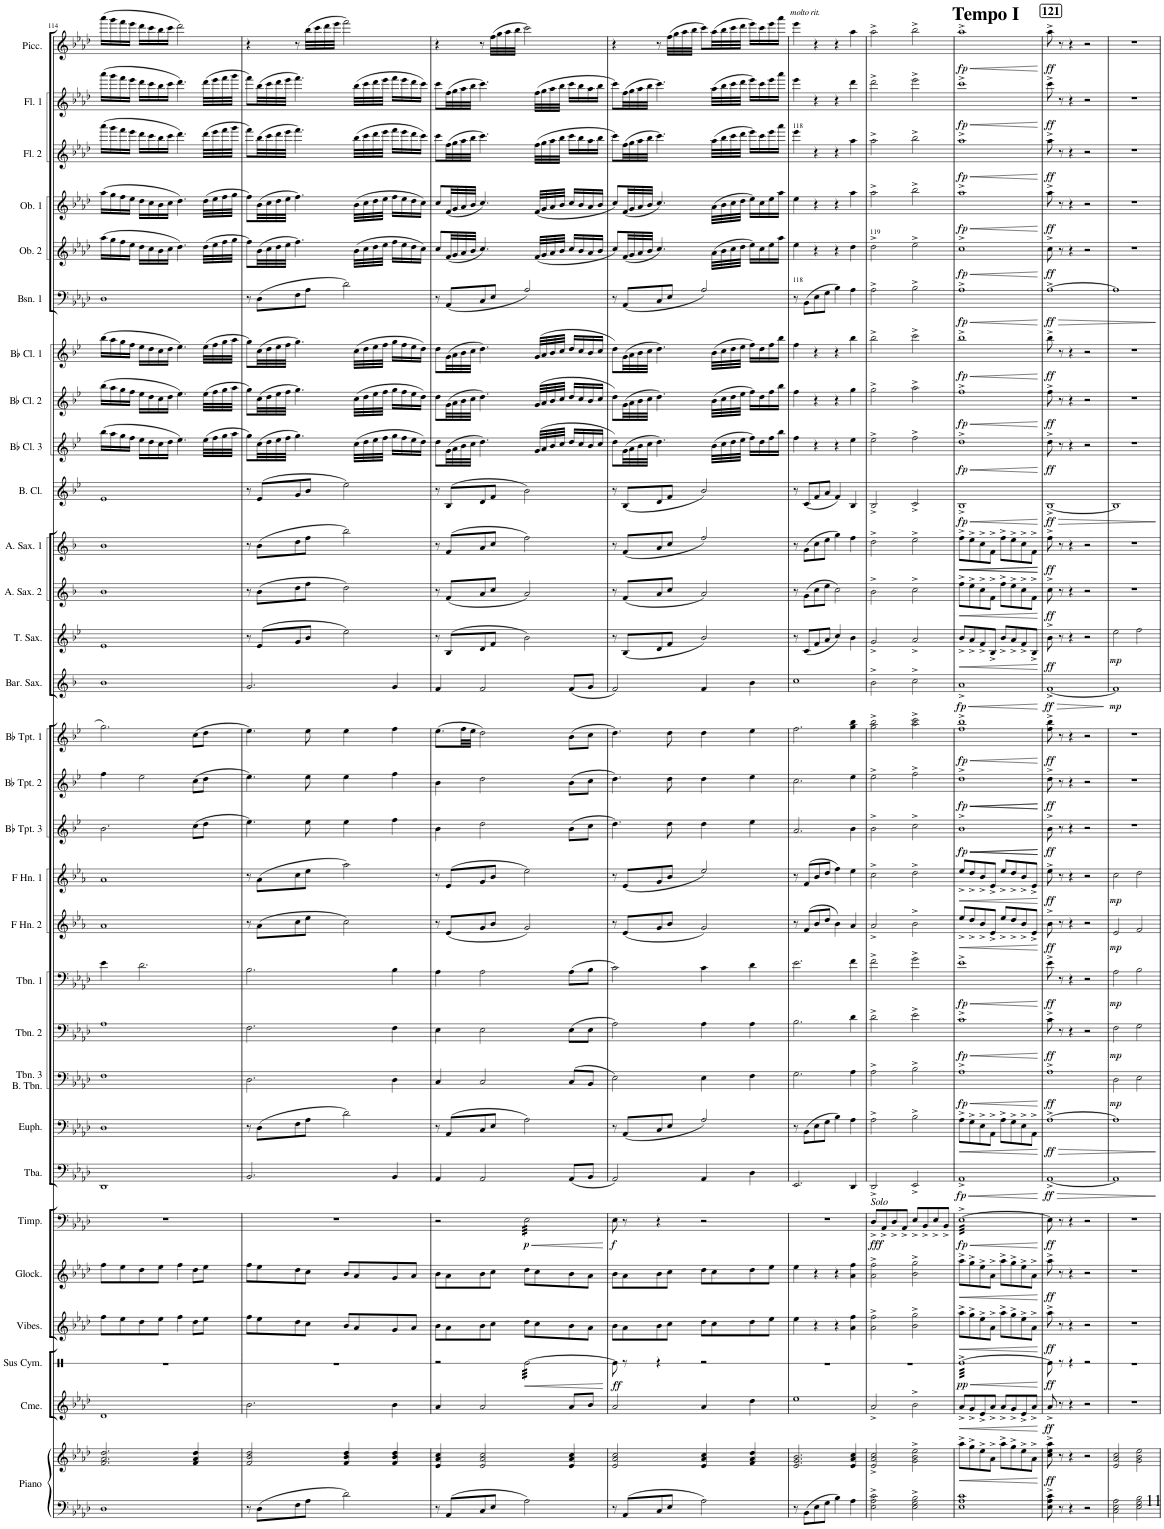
**kern	**kern	**dynam	**kern	**dynam	**kern	**dynam	**kern	**dynam	**kern	**dynam	**kern	**dynam	**kern	**dynam	**kern	**dynam	**kern	**dynam	**kern	**dynam	**kern	**dynam	**kern	**dynam	**kern	**dynam	**kern	**dynam	**kern	**dynam	**kern	**dynam	**kern	**dynam	**kern	**dynam	**kern	**dynam	**kern	**dynam	**kern	**dynam	**kern	**dynam	**kern	**dynam	**kern	**dynam	**kern	**dynam	**kern	**dynam	**kern	**dynam	**kern	**dynam	**kern	**dynam	**kern	**dynam
*part30	*part30	*part30	*part29	*part29	*part28	*part28	*part27	*part27	*part26	*part26	*part25	*part25	*part24	*part24	*part23	*part23	*part22	*part22	*part21	*part21	*part20	*part20	*part19	*part19	*part18	*part18	*part17	*part17	*part16	*part16	*part15	*part15	*part14	*part14	*part13	*part13	*part12	*part12	*part11	*part11	*part10	*part10	*part9	*part9	*part8	*part8	*part7	*part7	*part6	*part6	*part5	*part5	*part4	*part4	*part3	*part3	*part2	*part2	*part1	*part1
*staff31	*staff30	*staff30/31	*staff29	*staff29	*staff28	*staff28	*staff27	*staff27	*staff26	*staff26	*staff25	*staff25	*staff24	*staff24	*staff23	*staff23	*staff22	*staff22	*staff21	*staff21	*staff20	*staff20	*staff19	*staff19	*staff18	*staff18	*staff17	*staff17	*staff16	*staff16	*staff15	*staff15	*staff14	*staff14	*staff13	*staff13	*staff12	*staff12	*staff11	*staff11	*staff10	*staff10	*staff9	*staff9	*staff8	*staff8	*staff7	*staff7	*staff6	*staff6	*staff5	*staff5	*staff4	*staff4	*staff3	*staff3	*staff2	*staff2	*staff1	*staff1
*I"Piano	*	*	*I"Chimes	*	*I"Suspended Cymbal	*	*I"Vibraphone	*	*I"Glockenspiel	*	*I"Timpani	*	*I"Tuba	*	*I"Euphonium	*	*I"Trombone 3 &amp; Bass Trombone	*	*I"Trombone 2	*	*I"Trombone 1	*	*I"F Horn 2	*	*I"F Horn 1	*	*I"Bb Trumpet 3	*	*I"Bb Trumpet 2	*	*I"Bb Trumpet 1	*	*I"Baritone Saxophone	*	*I"Tenor Saxophone	*	*I"Alto Saxophone 2	*	*I"Alto Saxophone 1	*	*I"Bass Clarinet	*	*I"Bb Clarinet 3	*	*I"Bb Clarinet 2	*	*I"Bb Clarinet 1	*	*I"Bassoon 1	*	*I"Oboe 2	*	*I"Oboe 1	*	*I"Flute 2	*	*I"Flute 1	*	*I"Piccolo	*
*I'Piano	*	*	*I'Cme.	*	*I'Sus Cym.	*	*	*	*I'Glock.	*	*I'Timp.	*	*I'Tba.	*	*I'Euph.	*	*I'Tbn. 3 B. Tbn.	*	*I'Tbn. 2	*	*I'Tbn. 1	*	*I'F Hn. 2	*	*I'F Hn. 1	*	*I'Bb Tpt. 3	*	*I'Bb Tpt. 2	*	*I'Bb Tpt. 1	*	*I'Bar. Sax.	*	*I'T. Sax.	*	*I'A. Sax. 2	*	*I'A. Sax. 1	*	*I'B. Cl.	*	*I'Bb Cl. 3	*	*I'Bb Cl. 2	*	*I'Bb Cl. 1	*	*I'Bsn. 1	*	*I'Ob. 2	*	*I'Ob. 1	*	*I'Fl. 2	*	*I'Fl. 1	*	*I'Picc.	*
!!LO:PB:g=z
*clefF4	*clefG2	*	*clefG2	*	*clefX	*	*clefG2	*	*clefG2	*	*clefF4	*	*clefF4	*	*clefF4	*	*clefF4	*	*clefF4	*	*clefF4	*	*clefG2	*	*clefG2	*	*clefG2	*	*clefG2	*	*clefG2	*	*clefG2	*	*clefG2	*	*clefG2	*	*clefG2	*	*clefG2	*	*clefG2	*	*clefG2	*	*clefG2	*	*clefF4	*	*clefG2	*	*clefG2	*	*clefG2	*	*clefG2	*	*clefG2	*
*	*	*	*	*	*	*	*	*	*Trd-14c-24	*	*	*	*	*	*	*	*	*	*	*	*	*	*Trd4c7	*	*Trd4c7	*	*Trd1c2	*	*Trd1c2	*	*Trd1c2	*	*Trd12c21	*	*Trd8c14	*	*Trd5c9	*	*Trd5c9	*	*Trd8c14	*	*Trd1c2	*	*Trd1c2	*	*Trd1c2	*	*	*	*	*	*	*	*	*	*	*	*Trd-7c-12	*
*k[b-e-a-d-]	*k[b-e-a-d-]	*	*k[b-e-a-d-]	*	*k[]	*	*k[b-e-a-d-]	*	*k[b-e-a-d-]	*	*k[b-e-a-d-]	*	*k[b-e-a-d-]	*	*k[b-e-a-d-]	*	*k[b-e-a-d-]	*	*k[b-e-a-d-]	*	*k[b-e-a-d-]	*	*k[b-e-a-]	*	*k[b-e-a-]	*	*k[b-e-]	*	*k[b-e-]	*	*k[b-e-]	*	*k[b-]	*	*k[b-e-]	*	*k[b-]	*	*k[b-]	*	*k[b-e-]	*	*k[b-e-]	*	*k[b-e-]	*	*k[b-e-]	*	*k[b-e-a-d-]	*	*k[b-e-a-d-]	*	*k[b-e-a-d-]	*	*k[b-e-a-d-]	*	*k[b-e-a-d-]	*	*k[b-e-a-d-]	*
*M4/4	*M4/4	*	*M4/4	*	*M4/4	*	*M4/4	*	*M4/4	*	*M4/4	*	*M4/4	*	*M4/4	*	*M4/4	*	*M4/4	*	*M4/4	*	*M4/4	*	*M4/4	*	*M4/4	*	*M4/4	*	*M4/4	*	*M4/4	*	*M4/4	*	*M4/4	*	*M4/4	*	*M4/4	*	*M4/4	*	*M4/4	*	*M4/4	*	*M4/4	*	*M4/4	*	*M4/4	*	*M4/4	*	*M4/4	*	*M4/4	*
=114	=114	=114	=114	=114	=114	=114	=114	=114	=114	=114	=114	=114	=114	=114	=114	=114	=114	=114	=114	=114	=114	=114	=114	=114	=114	=114	=114	=114	=114	=114	=114	=114	=114	=114	=114	=114	=114	=114	=114	=114	=114	=114	=114	=114	=114	=114	=114	=114	=114	=114	=114	=114	=114	=114	=114	=114	=114	=114	=114	=114
1D-	2.f/ 2.a-/ 2.dd-/	.	1d-	.	1r	.	8ff\L	.	8ff\L	.	1r	.	1DD-	.	1D-	.	1F	.	1A-	.	4e-\	.	1a-	.	1a-	.	2.b-\	.	4ff\	.	2.gg\	.	1b-	.	1e-	.	1b-	.	1b-	.	1e-	.	(16bb-\LL	.	(16bb-\LL	.	(16bb-\LL	.	1D-	.	(16aa-\LL	.	(16aa-\LL	.	(16aaa-\LL	.	(16aaa-\LL	.	(16aaa-\LL	.
.	.	.	.	.	.	.	.	.	.	.	.	.	.	.	.	.	.	.	.	.	.	.	.	.	.	.	.	.	.	.	.	.	.	.	.	.	.	.	.	.	.	.	16aa\	.	16aa\	.	16aa\	.	.	.	16gg\	.	16gg\	.	16ggg\	.	16ggg\	.	16ggg\	.
.	.	.	.	.	.	.	8ee-\	.	8ee-\	.	.	.	.	.	.	.	.	.	.	.	.	.	.	.	.	.	.	.	.	.	.	.	.	.	.	.	.	.	.	.	.	.	16gg\	.	16gg\	.	16gg\	.	.	.	16ff\	.	16ff\	.	16fff\	.	16fff\	.	16fff\	.
.	.	.	.	.	.	.	.	.	.	.	.	.	.	.	.	.	.	.	.	.	.	.	.	.	.	.	.	.	.	.	.	.	.	.	.	.	.	.	.	.	.	.	16ff\JJ	.	16ff\JJ	.	16ff\JJ	.	.	.	16ee-\JJ	.	16ee-\JJ	.	16eee-\JJ	.	16eee-\JJ	.	16eee-\JJ	.
.	.	.	.	.	.	.	8dd-\	.	8dd-\	.	.	.	.	.	.	.	.	.	.	.	2.d-\	.	.	.	.	.	.	.	2ee-\	.	.	.	.	.	.	.	.	.	.	.	.	.	16ee-\LL	.	16ee-\LL	.	16ee-\LL	.	.	.	16dd-\LL	.	16dd-\LL	.	16ddd-\LL	.	16ddd-\LL	.	16ddd-\LL	.
.	.	.	.	.	.	.	.	.	.	.	.	.	.	.	.	.	.	.	.	.	.	.	.	.	.	.	.	.	.	.	.	.	.	.	.	.	.	.	.	.	.	.	16dd\	.	16dd\	.	16dd\	.	.	.	16cc\	.	16cc\	.	16ccc\	.	16ccc\	.	16ccc\	.
.	.	.	.	.	.	.	8ee-\J	.	8ee-\J	.	.	.	.	.	.	.	.	.	.	.	.	.	.	.	.	.	.	.	.	.	.	.	.	.	.	.	.	.	.	.	.	.	16cc\	.	16cc\	.	16cc\	.	.	.	16b-\	.	16b-\	.	16bb-\	.	16bb-\	.	16bb-\	.
.	.	.	.	.	.	.	.	.	.	.	.	.	.	.	.	.	.	.	.	.	.	.	.	.	.	.	.	.	.	.	.	.	.	.	.	.	.	.	.	.	.	.	16dd\JJ	.	16dd\JJ	.	16dd\JJ	.	.	.	16cc\JJ	.	16cc\JJ	.	16ccc\JJ	.	16ccc\JJ	.	16ccc\JJ	.
.	.	.	.	.	.	.	4ff\	.	4ff\	.	.	.	.	.	.	.	.	.	.	.	.	.	.	.	.	.	.	.	.	.	.	.	.	.	.	.	.	.	.	.	.	.	4.ee-\)	.	4.ee-\)	.	4.ee-\)	.	.	.	4.dd-\)	.	4.dd-\)	.	4.ddd-\)	.	4.ddd-\)	.	2ddd-\)	.
.	4f/ 4a-/ 4dd-/	.	.	.	.	.	8dd-\L	.	8dd-\L	.	.	.	.	.	.	.	.	.	.	.	.	.	.	.	.	.	(8cc\L	.	(8cc\L	.	(8cc\L	.	.	.	.	.	.	.	.	.	.	.	.	.	.	.	.	.	.	.	.	.	.	.	.	.	.	.	.	.
.	.	.	.	.	.	.	8ee-\J	.	8ee-\J	.	.	.	.	.	.	.	.	.	.	.	.	.	.	.	.	.	8dd\J	.	8dd\J	.	8dd\J	.	.	.	.	.	.	.	.	.	.	.	(32ee-\LLL	.	(32ee-\LLL	.	(32ee-\LLL	.	.	.	(32dd-\LLL	.	(32dd-\LLL	.	(32ddd-\LLL	.	(32ddd-\LLL	.	.	.
.	.	.	.	.	.	.	.	.	.	.	.	.	.	.	.	.	.	.	.	.	.	.	.	.	.	.	.	.	.	.	.	.	.	.	.	.	.	.	.	.	.	.	32ff\	.	32ff\	.	32ff\	.	.	.	32ee-\	.	32ee-\	.	32eee-\	.	32eee-\	.	.	.
.	.	.	.	.	.	.	.	.	.	.	.	.	.	.	.	.	.	.	.	.	.	.	.	.	.	.	.	.	.	.	.	.	.	.	.	.	.	.	.	.	.	.	32gg\	.	32gg\	.	32gg\	.	.	.	32ff\	.	32ff\	.	32fff\	.	32fff\	.	.	.
.	.	.	.	.	.	.	.	.	.	.	.	.	.	.	.	.	.	.	.	.	.	.	.	.	.	.	.	.	.	.	.	.	.	.	.	.	.	.	.	.	.	.	32aa\JJJ	.	32aa\JJJ	.	32aa\JJJ	.	.	.	32gg\JJJ	.	32gg\JJJ	.	32ggg\JJJ	.	32ggg\JJJ	.	.	.
=115	=115	=115	=115	=115	=115	=115	=115	=115	=115	=115	=115	=115	=115	=115	=115	=115	=115	=115	=115	=115	=115	=115	=115	=115	=115	=115	=115	=115	=115	=115	=115	=115	=115	=115	=115	=115	=115	=115	=115	=115	=115	=115	=115	=115	=115	=115	=115	=115	=115	=115	=115	=115	=115	=115	=115	=115	=115	=115	=115	=115
8r	2f/ 2b-/ 2dd-/	.	2.b-\	.	1r	.	8ff\L	.	8ff\L	.	1r	.	2.BB-/	.	8r	.	2.D-\	.	2.F\	.	2.B-\	.	8r	.	8r	.	4.ee-\)	.	4.ee-\)	.	4.ee-\)	.	2.g/	.	8r	.	8r	.	8r	.	8r	.	8gg\L)	.	8gg\L)	.	8gg\L)	.	8r	.	8ff\L)	.	8ff\L)	.	8fff\L)	.	8fff\L)	.	4r	.
8D-\L	.	.	.	.	.	.	8ee-\	.	8ee-\	.	.	.	.	.	(8D-\L	.	.	.	.	.	.	.	(8a-\L	.	(8a-\L	.	.	.	.	.	.	.	.	.	(8e-/L	.	(8b-\L	.	(8b-\L	.	(8e-/L	.	(32cc\LL	.	(32cc\LL	.	(32cc\LL	.	(8D-\L	.	(32b-\LL	.	(32b-\LL	.	(32bb-\LL	.	(32bb-\LL	.	.	.
.	.	.	.	.	.	.	.	.	.	.	.	.	.	.	.	.	.	.	.	.	.	.	.	.	.	.	.	.	.	.	.	.	.	.	.	.	.	.	.	.	.	.	32dd\	.	32dd\	.	32dd\	.	.	.	32cc\	.	32cc\	.	32ccc\	.	32ccc\	.	.	.
.	.	.	.	.	.	.	.	.	.	.	.	.	.	.	.	.	.	.	.	.	.	.	.	.	.	.	.	.	.	.	.	.	.	.	.	.	.	.	.	.	.	.	32ee-\	.	32ee-\	.	32ee-\	.	.	.	32dd-\	.	32dd-\	.	32ddd-\	.	32ddd-\	.	.	.
.	.	.	.	.	.	.	.	.	.	.	.	.	.	.	.	.	.	.	.	.	.	.	.	.	.	.	.	.	.	.	.	.	.	.	.	.	.	.	.	.	.	.	32ff\JJJ	.	32ff\JJJ	.	32ff\JJJ	.	.	.	32ee-\JJJ	.	32ee-\JJJ	.	32eee-\JJJ	.	32eee-\JJJ	.	.	.
8F\	.	.	.	.	.	.	8dd-\	.	8dd-\	.	.	.	.	.	8F\	.	.	.	.	.	.	.	8cc\	.	8cc\	.	.	.	.	.	.	.	.	.	8g/	.	8dd\	.	8dd\	.	8g/	.	4.gg\)	.	4.gg\)	.	4.gg\)	.	8F\	.	4.ff\)	.	4.ff\)	.	4.fff\)	.	4.fff\)	.	8r	.
8A-\J	.	.	.	.	.	.	8cc\J	.	8cc\J	.	.	.	.	.	8A-\J	.	.	.	.	.	.	.	8ee-\J	.	8ee-\J	.	8ee-\	.	8ee-\	.	8ee-\	.	.	.	8b-/J	.	8ff\J	.	8ff\J	.	8b-/J	.	.	.	.	.	.	.	8A-\J	.	.	.	.	.	.	.	.	.	(32bb-\LLL	.
.	.	.	.	.	.	.	.	.	.	.	.	.	.	.	.	.	.	.	.	.	.	.	.	.	.	.	.	.	.	.	.	.	.	.	.	.	.	.	.	.	.	.	.	.	.	.	.	.	.	.	.	.	.	.	.	.	.	.	32ccc\	.
.	.	.	.	.	.	.	.	.	.	.	.	.	.	.	.	.	.	.	.	.	.	.	.	.	.	.	.	.	.	.	.	.	.	.	.	.	.	.	.	.	.	.	.	.	.	.	.	.	.	.	.	.	.	.	.	.	.	.	32ddd-\	.
.	.	.	.	.	.	.	.	.	.	.	.	.	.	.	.	.	.	.	.	.	.	.	.	.	.	.	.	.	.	.	.	.	.	.	.	.	.	.	.	.	.	.	.	.	.	.	.	.	.	.	.	.	.	.	.	.	.	.	32eee-\JJJ	.
2d-\	4f/ 4b-/ 4dd-/	.	.	.	.	.	8b-/L	.	8b-/L	.	.	.	.	.	2d-\)	.	.	.	.	.	.	.	2cc\)	.	2aa-\)	.	4ee-\	.	4ee-\	.	4ee-\	.	.	.	2ee-\)	.	2dd\)	.	2bb-\)	.	2ee-\)	.	.	.	.	.	.	.	2d-\)	.	.	.	.	.	.	.	.	.	2fff\)	.
.	.	.	.	.	.	.	8a-/	.	8a-/	.	.	.	.	.	.	.	.	.	.	.	.	.	.	.	.	.	.	.	.	.	.	.	.	.	.	.	.	.	.	.	.	.	(32cc\LLL	.	(32cc\LLL	.	(32cc\LLL	.	.	.	(32b-\LLL	.	(32b-\LLL	.	(32bb-\LLL	.	(32bb-\LLL	.	.	.
.	.	.	.	.	.	.	.	.	.	.	.	.	.	.	.	.	.	.	.	.	.	.	.	.	.	.	.	.	.	.	.	.	.	.	.	.	.	.	.	.	.	.	32dd\	.	32dd\	.	32dd\	.	.	.	32cc\	.	32cc\	.	32ccc\	.	32ccc\	.	.	.
.	.	.	.	.	.	.	.	.	.	.	.	.	.	.	.	.	.	.	.	.	.	.	.	.	.	.	.	.	.	.	.	.	.	.	.	.	.	.	.	.	.	.	32ee-\	.	32ee-\	.	32ee-\	.	.	.	32dd-\	.	32dd-\	.	32ddd-\	.	32ddd-\	.	.	.
.	.	.	.	.	.	.	.	.	.	.	.	.	.	.	.	.	.	.	.	.	.	.	.	.	.	.	.	.	.	.	.	.	.	.	.	.	.	.	.	.	.	.	32ff\JJJ	.	32ff\JJJ	.	32ff\JJJ	.	.	.	32ee-\JJJ	.	32ee-\JJJ	.	32eee-\JJJ	.	32eee-\JJJ	.	.	.
.	4f/ 4b-/ 4dd-/	.	4b-\	.	.	.	8g/	.	8g/	.	.	.	4BB-/	.	.	.	4D-\	.	4F\	.	4B-\	.	.	.	.	.	4ff\	.	4ff\	.	4ff\	.	4g/	.	.	.	.	.	.	.	.	.	16gg\LL	.	16gg\LL	.	16gg\LL	.	.	.	16ff\LL	.	16ff\LL	.	16fff\LL	.	16fff\LL	.	.	.
.	.	.	.	.	.	.	.	.	.	.	.	.	.	.	.	.	.	.	.	.	.	.	.	.	.	.	.	.	.	.	.	.	.	.	.	.	.	.	.	.	.	.	16ff\	.	16ff\	.	16ff\	.	.	.	16ee-\	.	16ee-\	.	16eee-\	.	16eee-\	.	.	.
.	.	.	.	.	.	.	8a-/J	.	8a-/J	.	.	.	.	.	.	.	.	.	.	.	.	.	.	.	.	.	.	.	.	.	.	.	.	.	.	.	.	.	.	.	.	.	16ee-\	.	16ee-\	.	16ee-\	.	.	.	16dd-\	.	16dd-\	.	16ddd-\	.	16ddd-\	.	.	.
.	.	.	.	.	.	.	.	.	.	.	.	.	.	.	.	.	.	.	.	.	.	.	.	.	.	.	.	.	.	.	.	.	.	.	.	.	.	.	.	.	.	.	16dd\JJ)	.	16dd\JJ)	.	16dd\JJ)	.	.	.	16cc\JJ)	.	16cc\JJ)	.	16ccc\JJ)	.	16ccc\JJ)	.	.	.
=116	=116	=116	=116	=116	=116	=116	=116	=116	=116	=116	=116	=116	=116	=116	=116	=116	=116	=116	=116	=116	=116	=116	=116	=116	=116	=116	=116	=116	=116	=116	=116	=116	=116	=116	=116	=116	=116	=116	=116	=116	=116	=116	=116	=116	=116	=116	=116	=116	=116	=116	=116	=116	=116	=116	=116	=116	=116	=116	=116	=116
8r	4e-/ 4a-/ 4cc/	.	4a-/	.	2r	.	8b-\L	.	8b-\L	.	2r	.	4AA-/	.	8r	.	4C/	.	4E-\	.	4A-\	.	8r	.	8r	.	4b-\	.	4b-\	.	(8.ee-\L	.	4f/	.	8r	.	8r	.	8r	.	8r	.	8dd\L	.	8dd\L	.	8dd\L	.	8r	.	8cc/L	.	8cc/L	.	8ccc\L	.	8ccc\L	.	4r	.
8AA-/L	.	.	.	.	.	.	8a-\	.	8a-\	.	.	.	.	.	(8AA-/L	.	.	.	.	.	.	.	(8e-/L	.	(8e-/L	.	.	.	.	.	.	.	.	.	(8B-/L	.	(8f/L	.	(8f/L	.	(8B-/L	.	(32g\LL	.	(32g\LL	.	(32g\LL	.	(8AA-/L	.	(32f/LL	.	(32f/LL	.	(32ff\LL	.	(32ff\LL	.	.	.
.	.	.	.	.	.	.	.	.	.	.	.	.	.	.	.	.	.	.	.	.	.	.	.	.	.	.	.	.	.	.	.	.	.	.	.	.	.	.	.	.	.	.	32a\	.	32a\	.	32a\	.	.	.	32g/	.	32g/	.	32gg\	.	32gg\	.	.	.
.	.	.	.	.	.	.	.	.	.	.	.	.	.	.	.	.	.	.	.	.	.	.	.	.	.	.	.	.	.	.	32ff\LL	.	.	.	.	.	.	.	.	.	.	.	32b-\	.	32b-\	.	32b-\	.	.	.	32a-/	.	32a-/	.	32aa-\	.	32aa-\	.	.	.
.	.	.	.	.	.	.	.	.	.	.	.	.	.	.	.	.	.	.	.	.	.	.	.	.	.	.	.	.	.	.	32ee-\JJJ	.	.	.	.	.	.	.	.	.	.	.	32cc\JJJ	.	32cc\JJJ	.	32cc\JJJ	.	.	.	32b-/JJJ	.	32b-/JJJ	.	32bb-\JJJ	.	32bb-\JJJ	.	.	.
8C/	2e-/ 2a-/ 2cc/	.	2a-/	.	.	.	8b-\	.	8b-\	.	.	.	2AA-/	.	8C/	.	2C/	.	2E-\	.	2A-\	.	8g/	.	8g/	.	2dd\	.	2dd\	.	2dd\)	.	2f/	.	8d/	.	8a/	.	8a/	.	8d/	.	4.dd\)	.	4.dd\)	.	4.dd\)	.	8C/	.	4.cc/)	.	4.cc/)	.	4.ccc\)	.	4.ccc\)	.	8r	.
8E-/J	.	.	.	.	.	.	8cc\J	.	8cc\J	.	.	.	.	.	8E-/J	.	.	.	.	.	.	.	8b-/J	.	8b-/J	.	.	.	.	.	.	.	.	.	8f/J	.	8cc/J	.	8cc/J	.	8f/J	.	.	.	.	.	.	.	8E-/J	.	.	.	.	.	.	.	.	.	(32ff\LLL	.
.	.	.	.	.	.	.	.	.	.	.	.	.	.	.	.	.	.	.	.	.	.	.	.	.	.	.	.	.	.	.	.	.	.	.	.	.	.	.	.	.	.	.	.	.	.	.	.	.	.	.	.	.	.	.	.	.	.	.	32gg\	.
.	.	.	.	.	.	.	.	.	.	.	.	.	.	.	.	.	.	.	.	.	.	.	.	.	.	.	.	.	.	.	.	.	.	.	.	.	.	.	.	.	.	.	.	.	.	.	.	.	.	.	.	.	.	.	.	.	.	.	32aa-\	.
.	.	.	.	.	.	.	.	.	.	.	.	.	.	.	.	.	.	.	.	.	.	.	.	.	.	.	.	.	.	.	.	.	.	.	.	.	.	.	.	.	.	.	.	.	.	.	.	.	.	.	.	.	.	.	.	.	.	.	32bb-\JJJ	.
!	!	!	!	!	!	!LO:HP:b	!	!	!	!	!	!LO:HP:b	!	!	!	!	!	!	!	!	!	!	!	!	!	!	!	!	!	!	!	!	!	!	!	!	!	!	!	!	!	!	!	!	!	!	!	!	!	!	!	!	!	!	!	!	!	!	!	!
!	!	!	!	!	!	!	!	!	!	!	!	!LO:DY:n=1:b	!	!	!	!	!	!	!	!	!	!	!	!	!	!	!	!	!	!	!	!	!	!	!	!	!	!	!	!	!	!	!	!	!	!	!	!	!	!	!	!	!	!	!	!	!	!	!	!
*	*	*	*	*	*tremolo	*	*	*	*	*	*	*	*	*	*	*	*	*	*	*	*	*	*	*	*	*	*	*	*	*	*	*	*	*	*	*	*	*	*	*	*	*	*	*	*	*	*	*	*	*	*	*	*	*	*	*	*	*	*	*
*	*	*	*	*	*	*	*	*	*	*	*tremolo	*	*	*	*	*	*	*	*	*	*	*	*	*	*	*	*	*	*	*	*	*	*	*	*	*	*	*	*	*	*	*	*	*	*	*	*	*	*	*	*	*	*	*	*	*	*	*	*	*
2A-\	.	.	.	.	[32Re\LLL	<	8dd-\L	.	8dd-\L	.	32E-\LLL	< p	.	.	2A-\)	.	.	.	.	.	.	.	2g/)	.	2ee-\)	.	.	.	.	.	.	.	.	.	2b-\)	.	2a/)	.	2ff\)	.	2b-\)	.	.	.	.	.	.	.	2A-/)	.	.	.	.	.	.	.	.	.	2ccc\)	.
.	.	.	.	.	32Re\	.	.	.	.	.	32E-\	.	.	.	.	.	.	.	.	.	.	.	.	.	.	.	.	.	.	.	.	.	.	.	.	.	.	.	.	.	.	.	.	.	.	.	.	.	.	.	.	.	.	.	.	.	.	.	.	.
.	.	.	.	.	32Re\	.	.	.	.	.	32E-\	.	.	.	.	.	.	.	.	.	.	.	.	.	.	.	.	.	.	.	.	.	.	.	.	.	.	.	.	.	.	.	.	.	.	.	.	.	.	.	.	.	.	.	.	.	.	.	.	.
.	.	.	.	.	32Re\	.	.	.	.	.	32E-\	.	.	.	.	.	.	.	.	.	.	.	.	.	.	.	.	.	.	.	.	.	.	.	.	.	.	.	.	.	.	.	.	.	.	.	.	.	.	.	.	.	.	.	.	.	.	.	.	.
.	.	.	.	.	32Re\	.	8cc\	.	8cc\	.	32E-\	.	.	.	.	.	.	.	.	.	.	.	.	.	.	.	.	.	.	.	.	.	.	.	.	.	.	.	.	.	.	.	(32g/LLL	.	(32g/LLL	.	(32g/LLL	.	.	.	(32f/LLL	.	(32f/LLL	.	(32ff\LLL	.	(32ff\LLL	.	.	.
.	.	.	.	.	32Re\	.	.	.	.	.	32E-\	.	.	.	.	.	.	.	.	.	.	.	.	.	.	.	.	.	.	.	.	.	.	.	.	.	.	.	.	.	.	.	32a/	.	32a/	.	32a/	.	.	.	32g/	.	32g/	.	32gg\	.	32gg\	.	.	.
.	.	.	.	.	32Re\	.	.	.	.	.	32E-\	.	.	.	.	.	.	.	.	.	.	.	.	.	.	.	.	.	.	.	.	.	.	.	.	.	.	.	.	.	.	.	32b-/	.	32b-/	.	32b-/	.	.	.	32a-/	.	32a-/	.	32aa-\	.	32aa-\	.	.	.
.	.	.	.	.	32Re\	.	.	.	.	.	32E-\	.	.	.	.	.	.	.	.	.	.	.	.	.	.	.	.	.	.	.	.	.	.	.	.	.	.	.	.	.	.	.	32cc/JJJ	.	32cc/JJJ	.	32cc/JJJ	.	.	.	32b-/JJJ	.	32b-/JJJ	.	32bb-\JJJ	.	32bb-\JJJ	.	.	.
.	4e-/ 4a-/ 4cc/	.	8a-/L	.	32Re\	.	8b-\	.	8b-\	.	32E-\	.	(8AA-/L	.	.	.	(8C/L	.	(8E-\L	.	(8A-\L	.	.	.	.	.	(8b-\L	.	(8b-\L	.	(8b-\L	.	(8f/L	.	.	.	.	.	.	.	.	.	16dd/LL	.	16dd/LL	.	16dd/LL	.	.	.	16cc/LL	.	16cc/LL	.	16ccc\LL	.	16ccc\LL	.	.	.
.	.	.	.	.	32Re\	.	.	.	.	.	32E-\	.	.	.	.	.	.	.	.	.	.	.	.	.	.	.	.	.	.	.	.	.	.	.	.	.	.	.	.	.	.	.	.	.	.	.	.	.	.	.	.	.	.	.	.	.	.	.	.	.
.	.	.	.	.	32Re\	.	.	.	.	.	32E-\	.	.	.	.	.	.	.	.	.	.	.	.	.	.	.	.	.	.	.	.	.	.	.	.	.	.	.	.	.	.	.	16cc/	.	16cc/	.	16cc/	.	.	.	16b-/	.	16b-/	.	16bb-\	.	16bb-\	.	.	.
.	.	.	.	.	32Re\	.	.	.	.	.	32E-\	.	.	.	.	.	.	.	.	.	.	.	.	.	.	.	.	.	.	.	.	.	.	.	.	.	.	.	.	.	.	.	.	.	.	.	.	.	.	.	.	.	.	.	.	.	.	.	.	.
.	.	.	8b-/J	.	32Re\	.	8a-\J	.	8a-\J	.	32E-\	.	8BB-/J	.	.	.	8BB-/J	.	8E-\J	.	8B-\J	.	.	.	.	.	8cc\J	.	8cc\J	.	8cc\J	.	8g/J	.	.	.	.	.	.	.	.	.	16b-/	.	16b-/	.	16b-/	.	.	.	16a-/	.	16a-/	.	16aa-\	.	16aa-\	.	.	.
.	.	.	.	.	32Re\	.	.	.	.	.	32E-\	.	.	.	.	.	.	.	.	.	.	.	.	.	.	.	.	.	.	.	.	.	.	.	.	.	.	.	.	.	.	.	.	.	.	.	.	.	.	.	.	.	.	.	.	.	.	.	.	.
.	.	.	.	.	32Re\	.	.	.	.	.	32E-\	.	.	.	.	.	.	.	.	.	.	.	.	.	.	.	.	.	.	.	.	.	.	.	.	.	.	.	.	.	.	.	16cc/JJ	.	16cc/JJ	.	16cc/JJ	.	.	.	16b-/JJ	.	16b-/JJ	.	16bb-\JJ	.	16bb-\JJ	.	.	.
.	.	.	.	.	32Re\JJJ	.	.	.	.	.	32E-\JJJ	.	.	.	.	.	.	.	.	.	.	.	.	.	.	.	.	.	.	.	.	.	.	.	.	.	.	.	.	.	.	.	.	.	.	.	.	.	.	.	.	.	.	.	.	.	.	.	.	.
*	*	*	*	*	*	*	*	*	*	*	*Xtremolo	*	*	*	*	*	*	*	*	*	*	*	*	*	*	*	*	*	*	*	*	*	*	*	*	*	*	*	*	*	*	*	*	*	*	*	*	*	*	*	*	*	*	*	*	*	*	*	*	*
*	*	*	*	*	*Xtremolo	*	*	*	*	*	*	*	*	*	*	*	*	*	*	*	*	*	*	*	*	*	*	*	*	*	*	*	*	*	*	*	*	*	*	*	*	*	*	*	*	*	*	*	*	*	*	*	*	*	*	*	*	*	*	*
.	.	.	.	.	.	[	.	.	.	.	.	[	.	.	.	.	.	.	.	.	.	.	.	.	.	.	.	.	.	.	.	.	.	.	.	.	.	.	.	.	.	.	.	.	.	.	.	.	.	.	.	.	.	.	.	.	.	.	.	.
=117	=117	=117	=117	=117	=117	=117	=117	=117	=117	=117	=117	=117	=117	=117	=117	=117	=117	=117	=117	=117	=117	=117	=117	=117	=117	=117	=117	=117	=117	=117	=117	=117	=117	=117	=117	=117	=117	=117	=117	=117	=117	=117	=117	=117	=117	=117	=117	=117	=117	=117	=117	=117	=117	=117	=117	=117	=117	=117	=117	=117
!	!	!	!	!	!	!LO:DY:b	!	!	!	!	!	!LO:DY:b	!	!	!	!	!	!	!	!	!	!	!	!	!	!	!	!	!	!	!	!	!	!	!	!	!	!	!	!	!	!	!	!	!	!	!	!	!	!	!	!	!	!	!	!	!	!	!	!
8r	2e-/ 2a-/ 2cc/	.	2a-/	.	8Re\]	ff	8b-\L	.	8b-\L	.	8E-\	f	2AA-/)	.	8r	.	2E-\)	.	2A-\)	.	2c\)	.	8r	.	8r	.	4.dd\)	.	4.dd\)	.	4.dd\)	.	2f/)	.	8r	.	8r	.	8r	.	8r	.	8dd\L)	.	8dd\L)	.	8dd\L)	.	8r	.	8cc/L)	.	8cc/L)	.	8ccc\L)	.	8ccc\L)	.	4r	.
8AA-/L	.	.	.	.	8r	.	8a-\	.	8a-\	.	8r	.	.	.	(8AA-/L	.	.	.	.	.	.	.	(8e-/L	.	(8e-/L	.	.	.	.	.	.	.	.	.	(8B-/L	.	(8f/L	.	(8f/L	.	(8B-/L	.	(32g\LL	.	(32g\LL	.	(32g\LL	.	(8AA-/L	.	(32f/LL	.	(32f/LL	.	(32ff\LL	.	(32ff\LL	.	.	.
.	.	.	.	.	.	.	.	.	.	.	.	.	.	.	.	.	.	.	.	.	.	.	.	.	.	.	.	.	.	.	.	.	.	.	.	.	.	.	.	.	.	.	32a\	.	32a\	.	32a\	.	.	.	32g/	.	32g/	.	32gg\	.	32gg\	.	.	.
.	.	.	.	.	.	.	.	.	.	.	.	.	.	.	.	.	.	.	.	.	.	.	.	.	.	.	.	.	.	.	.	.	.	.	.	.	.	.	.	.	.	.	32b-\	.	32b-\	.	32b-\	.	.	.	32a-/	.	32a-/	.	32aa-\	.	32aa-\	.	.	.
.	.	.	.	.	.	.	.	.	.	.	.	.	.	.	.	.	.	.	.	.	.	.	.	.	.	.	.	.	.	.	.	.	.	.	.	.	.	.	.	.	.	.	32cc\JJJ	.	32cc\JJJ	.	32cc\JJJ	.	.	.	32b-/JJJ	.	32b-/JJJ	.	32bb-\JJJ	.	32bb-\JJJ	.	.	.
8C/	.	.	.	.	4r	.	8b-\	.	8b-\	.	4r	.	.	.	8C/	.	.	.	.	.	.	.	8g/	.	8g/	.	.	.	.	.	.	.	.	.	8d/	.	8a/	.	8a/	.	8d/	.	4.dd\)	.	4.dd\)	.	4.dd\)	.	8C/	.	4.cc/)	.	4.cc/)	.	4.ccc\)	.	4.ccc\)	.	8r	.
8E-/J	.	.	.	.	.	.	8cc\J	.	8cc\J	.	.	.	.	.	8E-/J	.	.	.	.	.	.	.	8b-/J	.	8b-/J	.	8dd\	.	8dd\	.	8dd\	.	.	.	8f/J	.	8cc/J	.	8cc/J	.	8f/J	.	.	.	.	.	.	.	8E-/J	.	.	.	.	.	.	.	.	.	(32ff\LLL	.
.	.	.	.	.	.	.	.	.	.	.	.	.	.	.	.	.	.	.	.	.	.	.	.	.	.	.	.	.	.	.	.	.	.	.	.	.	.	.	.	.	.	.	.	.	.	.	.	.	.	.	.	.	.	.	.	.	.	.	32gg\	.
.	.	.	.	.	.	.	.	.	.	.	.	.	.	.	.	.	.	.	.	.	.	.	.	.	.	.	.	.	.	.	.	.	.	.	.	.	.	.	.	.	.	.	.	.	.	.	.	.	.	.	.	.	.	.	.	.	.	.	32aa-\	.
.	.	.	.	.	.	.	.	.	.	.	.	.	.	.	.	.	.	.	.	.	.	.	.	.	.	.	.	.	.	.	.	.	.	.	.	.	.	.	.	.	.	.	.	.	.	.	.	.	.	.	.	.	.	.	.	.	.	.	32bb-\JJJ	.
2A-\	4e-/ 4a-/ 4cc/	.	4a-/	.	2r	.	8dd-\L	.	8dd-\L	.	2r	.	4AA-/	.	2A-/)	.	4E-\	.	4A-\	.	4c\	.	2g/)	.	2ee-/)	.	4dd\	.	4dd\	.	4dd\	.	4f/	.	2b-/)	.	2a/)	.	2ff/)	.	2b-/)	.	.	.	.	.	.	.	2A-/)	.	.	.	.	.	.	.	.	.	8ccc\L)	.
.	.	.	.	.	.	.	8cc\	.	8cc\	.	.	.	.	.	.	.	.	.	.	.	.	.	.	.	.	.	.	.	.	.	.	.	.	.	.	.	.	.	.	.	.	.	(32b-\LLL	.	(32b-\LLL	.	(32b-\LLL	.	.	.	(32a-\LLL	.	(32a-\LLL	.	(32aa-\LLL	.	(32aa-\LLL	.	(32aa-\LL	.
.	.	.	.	.	.	.	.	.	.	.	.	.	.	.	.	.	.	.	.	.	.	.	.	.	.	.	.	.	.	.	.	.	.	.	.	.	.	.	.	.	.	.	32cc\	.	32cc\	.	32cc\	.	.	.	32b-\	.	32b-\	.	32bb-\	.	32bb-\	.	32bb-\	.
.	.	.	.	.	.	.	.	.	.	.	.	.	.	.	.	.	.	.	.	.	.	.	.	.	.	.	.	.	.	.	.	.	.	.	.	.	.	.	.	.	.	.	32dd\	.	32dd\	.	32dd\	.	.	.	32cc\	.	32cc\	.	32ccc\	.	32ccc\	.	32ccc\	.
.	.	.	.	.	.	.	.	.	.	.	.	.	.	.	.	.	.	.	.	.	.	.	.	.	.	.	.	.	.	.	.	.	.	.	.	.	.	.	.	.	.	.	32ee-\JJJ	.	32ee-\JJJ	.	32ee-\JJJ	.	.	.	32dd-\JJJ	.	32dd-\JJJ	.	32ddd-\JJJ	.	32ddd-\JJJ	.	32ddd-\JJJ	.
.	4f/ 4a-/ 4dd-/	.	4dd-\	.	.	.	8dd-\	.	8dd-\	.	.	.	4D-\	.	.	.	4F\	.	4A-\	.	4d-\	.	.	.	.	.	4ee-\	.	4ee-\	.	4ee-\	.	4b-\	.	.	.	.	.	.	.	.	.	16ff\LL)	.	16ff\LL)	.	16ff\LL)	.	.	.	16ee-\LL)	.	16ee-\LL)	.	16eee-\LL)	.	16eee-\LL)	.	16eee-\LL)	.
.	.	.	.	.	.	.	.	.	.	.	.	.	.	.	.	.	.	.	.	.	.	.	.	.	.	.	.	.	.	.	.	.	.	.	.	.	.	.	.	.	.	.	16dd\	.	16dd\	.	16dd\	.	.	.	16cc\	.	16cc\	.	16ccc\	.	16ccc\	.	16ccc\	.
.	.	.	.	.	.	.	8ee-\J	.	8ee-\J	.	.	.	.	.	.	.	.	.	.	.	.	.	.	.	.	.	.	.	.	.	.	.	.	.	.	.	.	.	.	.	.	.	16ff\	.	16ff\	.	16ff\	.	.	.	16ee-\	.	16ee-\	.	16eee-\	.	16eee-\	.	16eee-\	.
.	.	.	.	.	.	.	.	.	.	.	.	.	.	.	.	.	.	.	.	.	.	.	.	.	.	.	.	.	.	.	.	.	.	.	.	.	.	.	.	.	.	.	16bb-\JJ	.	16bb-\JJ	.	16bb-\JJ	.	.	.	16aa-\JJ	.	16aa-\JJ	.	16aaa-\JJ	.	16aaa-\JJ	.	16aaa-\JJ	.
=118	=118	=118	=118	=118	=118	=118	=118	=118	=118	=118	=118	=118	=118	=118	=118	=118	=118	=118	=118	=118	=118	=118	=118	=118	=118	=118	=118	=118	=118	=118	=118	=118	=118	=118	=118	=118	=118	=118	=118	=118	=118	=118	=118	=118	=118	=118	=118	=118	=118	=118	=118	=118	=118	=118	=118	=118	=118	=118	=118	=118
!	!	!	!	!	!	!	!	!	!	!	!	!	!	!	!	!	!	!	!	!	!	!	!	!	!	!	!	!	!	!	!	!	!	!	!	!	!	!	!	!	!	!	!	!	!	!	!	!	!	!	!	!	!	!	!	!	!	!	!LO:TX:a:i:t=molto rit.	!
!	!	!	!	!	!	!	!	!	!	!	!	!	!	!	!	!	!	!	!	!	!	!	!	!	!	!	!	!	!	!	!	!	!	!	!	!	!	!	!	!	!	!	!	!	!	!	!	!	!	!	!	!	!	!	!LO:TX:a:t=118	!	!	!	!	!
!	!	!	!	!	!	!	!	!	!	!	!	!	!	!	!	!	!	!	!	!	!	!	!	!	!	!	!	!	!	!	!	!	!	!	!	!	!	!	!	!	!	!	!	!	!	!	!	!	!LO:TX:a:t=118	!	!	!	!	!	!	!	!	!	!	!
8r	2.e-/ 2.g/ 2.b-/	.	1ee-	.	1r	.	4ee-\	.	4ee-\	.	1r	.	2.EE-/	.	8r	.	2.G\	.	2.B-\	.	2.e-\	.	8r	.	8r	.	2.a/	.	2.cc\	.	2.ff\	.	1cc	.	8r	.	8r	.	8r	.	8r	.	4ff\	.	4ff\	.	4ff\	.	8r	.	4ee-\	.	4ee-\	.	4eee-\	.	4eee-\	.	4eee-\	.
8BB-\L	.	.	.	.	.	.	.	.	.	.	.	.	.	.	(8BB-\L	.	.	.	.	.	.	.	(8f/L	.	(8f/L	.	.	.	.	.	.	.	.	.	(8c/L	.	(8g\L	.	(8g\L	.	(8c/L	.	.	.	.	.	.	.	(8BB-\L	.	.	.	.	.	.	.	.	.	.	.
8E-\	.	.	.	.	.	.	4r	.	4r	.	.	.	.	.	8E-\	.	.	.	.	.	.	.	8b-/	.	8b-/	.	.	.	.	.	.	.	.	.	8f/	.	8cc\	.	8cc\	.	8f/	.	4r	.	4r	.	4r	.	8E-\	.	4r	.	4r	.	4r	.	4r	.	4r	.
8G\J	.	.	.	.	.	.	.	.	.	.	.	.	.	.	8G\J	.	.	.	.	.	.	.	8dd/J	.	8dd/J	.	.	.	.	.	.	.	.	.	8a/J	.	8ee\J	.	8ee\J	.	8a/J	.	.	.	.	.	.	.	8G\J	.	.	.	.	.	.	.	.	.	.	.
4B-\	.	.	.	.	.	.	4r	.	4r	.	.	.	.	.	4B-\)	.	.	.	.	.	.	.	4b-\)	.	4ff\)	.	.	.	.	.	.	.	.	.	4cc/)	.	2cc\)	.	4gg\)	.	4f/)	.	4r	.	4r	.	4r	.	4B-\)	.	4r	.	4r	.	4r	.	4r	.	4r	.
4A-\	4e-/ 4a-/ 4cc/	.	.	.	.	.	4a-\ 4ff\	.	4a-\ 4ff\	.	.	.	4DD-/	.	4A-\	.	4A-\	.	4d-\	.	4f\	.	4a-/	.	4ee-\	.	4b-\	.	4ee-\	.	4gg\ 4bb-\	.	.	.	4b-\	.	.	.	4ff\	.	4B-/	.	4ee-\	.	4gg\	.	4bb-\	.	4A-\	.	4dd-\	.	4aa-\	.	4aa-\	.	4ddd-\	.	4aa-\	.
=119	=119	=119	=119	=119	=119	=119	=119	=119	=119	=119	=119	=119	=119	=119	=119	=119	=119	=119	=119	=119	=119	=119	=119	=119	=119	=119	=119	=119	=119	=119	=119	=119	=119	=119	=119	=119	=119	=119	=119	=119	=119	=119	=119	=119	=119	=119	=119	=119	=119	=119	=119	=119	=119	=119	=119	=119	=119	=119	=119	=119
!	!	!	!	!	!	!	!	!	!	!	!	!	!	!	!	!	!	!	!	!	!	!	!	!	!	!	!	!	!	!	!	!	!	!	!	!	!	!	!	!	!	!	!	!	!	!	!	!	!	!	!LO:TX:a:t=119	!	!	!	!	!	!	!	!	!
!	!	!	!	!	!	!	!	!	!	!	!LO:TX:a:i:t=Solo	!	!	!	!	!	!	!	!	!	!	!	!	!	!	!	!	!	!	!	!	!	!	!	!	!	!	!	!	!	!	!	!	!	!	!	!	!	!	!	!	!	!	!	!	!	!	!	!	!
!	!	!	!	!	!	!	!	!	!	!	!	!LO:DY:b	!	!	!	!	!	!	!	!	!	!	!	!	!	!	!	!	!	!	!	!	!	!	!	!	!	!	!	!	!	!	!	!	!	!	!	!	!	!	!	!	!	!	!	!	!	!	!	!
2E-\^ 2A-\^ 2c\^	2e-/^ 2a-/^ 2cc/^	.	2a-^/	.	1r	.	2a-\^ 2ff\^	.	2a-\^ 2ff\^	.	8D-^/L	fff	2DD-^/	.	2A-^\	.	2A-^\	.	2d-^\	.	2f^\	.	2a-^/	.	2cc^\	.	2b-^\	.	2ee-^\	.	2gg\^ 2bb-\^	.	2b-^\	.	2g^/	.	2b-^\	.	2dd^\	.	2B-^/	.	2ee-^\	.	2gg^\	.	2bb-^\	.	2A-^\	.	2dd-^\	.	2aa-^\	.	2aa-^\	.	2ddd-^\	.	2aa-^\	.
.	.	.	.	.	.	.	.	.	.	.	8AA-^/	.	.	.	.	.	.	.	.	.	.	.	.	.	.	.	.	.	.	.	.	.	.	.	.	.	.	.	.	.	.	.	.	.	.	.	.	.	.	.	.	.	.	.	.	.	.	.	.	.
.	.	.	.	.	.	.	.	.	.	.	8D-^/	.	.	.	.	.	.	.	.	.	.	.	.	.	.	.	.	.	.	.	.	.	.	.	.	.	.	.	.	.	.	.	.	.	.	.	.	.	.	.	.	.	.	.	.	.	.	.	.	.
.	.	.	.	.	.	.	.	.	.	.	8AA-^/J	.	.	.	.	.	.	.	.	.	.	.	.	.	.	.	.	.	.	.	.	.	.	.	.	.	.	.	.	.	.	.	.	.	.	.	.	.	.	.	.	.	.	.	.	.	.	.	.	.
2E-\^ 2G\^ 2B-\^	2g\^ 2b-\^ 2ee-\^	.	2b-^\	.	.	.	2b-\^ 2gg\^	.	2b-\^ 2gg\^	.	8E-^/L	.	2EE-^/	.	2B-^\	.	2B-^\	.	2e-^\	.	2g^\	.	2b-^\	.	2dd^\	.	2cc^\	.	2ff^\	.	2aa\^ 2ccc\^	.	2cc^\	.	2a^/	.	2cc^\	.	2ee^\	.	2c^/	.	2ff^\	.	2aa^\	.	2ccc^\	.	2B-^\	.	2ee-^\	.	2bb-^\	.	2bb-^\	.	2eee-^\	.	2bb-^\	.
.	.	.	.	.	.	.	.	.	.	.	8BB-^/	.	.	.	.	.	.	.	.	.	.	.	.	.	.	.	.	.	.	.	.	.	.	.	.	.	.	.	.	.	.	.	.	.	.	.	.	.	.	.	.	.	.	.	.	.	.	.	.	.
.	.	.	.	.	.	.	.	.	.	.	8E-^/	.	.	.	.	.	.	.	.	.	.	.	.	.	.	.	.	.	.	.	.	.	.	.	.	.	.	.	.	.	.	.	.	.	.	.	.	.	.	.	.	.	.	.	.	.	.	.	.	.
.	.	.	.	.	.	.	.	.	.	.	8BB-^/J	.	.	.	.	.	.	.	.	.	.	.	.	.	.	.	.	.	.	.	.	.	.	.	.	.	.	.	.	.	.	.	.	.	.	.	.	.	.	.	.	.	.	.	.	.	.	.	.	.
=120	=120	=120	=120	=120	=120	=120	=120	=120	=120	=120	=120	=120	=120	=120	=120	=120	=120	=120	=120	=120	=120	=120	=120	=120	=120	=120	=120	=120	=120	=120	=120	=120	=120	=120	=120	=120	=120	=120	=120	=120	=120	=120	=120	=120	=120	=120	=120	=120	=120	=120	=120	=120	=120	=120	=120	=120	=120	=120	=120	=120
!	!	!	!	!	!	!	!	!	!	!	!	!	!	!	!	!	!	!	!	!	!	!	!	!	!	!	!	!	!	!	!	!	!	!	!	!	!	!	!	!	!	!	!	!	!	!	!	!	!	!	!	!	!	!	!	!	!	!	!LO:TX:a:B:t=Tempo I	!
!	!	!LO:HP:b	!	!LO:HP:b	!	!LO:HP:b	!	!LO:HP:b	!	!LO:HP:b	!	!LO:HP:b	!	!LO:HP:b	!	!LO:HP:b	!	!LO:HP:b	!	!LO:HP:b	!	!LO:HP:b	!	!LO:HP:b	!	!LO:HP:b	!	!LO:HP:b	!	!	!	!	!	!	!	!	!	!	!	!	!	!	!	!	!	!	!	!	!	!	!	!	!	!	!	!	!	!	!	!
!	!	!	!	!	!	!	!	!	!	!	!	!	!	!	!	!	!	!	!	!	!	!	!	!	!	!	!	!LO:HP:n=1:b	!	!LO:HP:b	!	!	!	!	!	!	!	!	!	!	!	!	!	!	!	!	!	!	!	!	!	!	!	!	!	!	!	!	!	!
!	!	!	!	!	!	!LO:DY:n=1:b	!	!	!	!	!	!LO:DY:n=1:b	!	!LO:DY:n=1:b	!	!	!	!LO:DY:n=1:b	!	!LO:DY:n=1:b	!	!LO:DY:n=1:b	!	!	!	!	!	!LO:DY:n=1:b	!	!LO:HP:n=1:b	!	!LO:HP:b	!	!LO:HP:b	!	!LO:HP:b	!	!LO:HP:b	!	!LO:HP:b	!	!LO:HP:b	!	!LO:HP:b	!	!LO:HP:b	!	!LO:HP:b	!	!LO:HP:b	!	!LO:HP:b	!	!LO:HP:b	!	!LO:HP:b	!	!LO:HP:b	!	!LO:HP:b
!	!	!	!	!	!	!	!	!	!	!	!	!	!	!	!	!	!	!	!	!	!	!	!	!	!	!	!	!	!	!LO:DY:n=1:b	!	!LO:DY:n=1:b	!	!LO:DY:n=1:b	!	!	!	!	!	!	!	!LO:DY:n=1:b	!	!LO:DY:n=1:b	!	!LO:DY:n=1:b	!	!LO:DY:n=1:b	!	!LO:DY:n=1:b	!	!LO:DY:n=1:b	!	!LO:DY:n=1:b	!	!LO:DY:n=1:b	!	!LO:DY:n=1:b	!	!LO:DY:n=1:b
*	*	*	*	*	*tremolo	*	*	*	*	*	*	*	*	*	*	*	*	*	*	*	*	*	*	*	*	*	*	*	*	*	*	*	*	*	*	*	*	*	*	*	*	*	*	*	*	*	*	*	*	*	*	*	*	*	*	*	*	*	*	*
*	*	*	*	*	*	*	*	*	*	*	*tremolo	*	*	*	*	*	*	*	*	*	*	*	*	*	*	*	*	*	*	*	*	*	*	*	*	*	*	*	*	*	*	*	*	*	*	*	*	*	*	*	*	*	*	*	*	*	*	*	*	*
1E- 1A- 1c	8aa-^\L	<	8a-^/L	<	[32Re^LLL	< pp	8aa-^\L	<	8aa-^\L	<	[32E-^LLL	< fp	1AA-^	< fp	8A-^\L	<	1A-^	< fp	1c^	< fp	1e-^	< fp	8ee-^/L	<	8ee-^/L	<	1b-^	< < fp	1dd^	< < fp	1ff^ 1bb-^	< fp	1a^	< fp	8b-^/L	<	8ff^\L	<	8ff^\L	<	1B-^	< fp	1dd^	< fp	1ff^	< fp	1bb-^	< fp	1A-^	< fp	1cc^	< fp	1aa-^	< fp	1aa-^	< fp	1ccc^	< fp	1aa-^	< fp
.	.	.	.	.	32Re^	.	.	.	.	.	32E-^	.	.	.	.	.	.	.	.	.	.	.	.	.	.	.	.	.	.	.	.	.	.	.	.	.	.	.	.	.	.	.	.	.	.	.	.	.	.	.	.	.	.	.	.	.	.	.	.	.
.	.	.	.	.	32Re^	.	.	.	.	.	32E-^	.	.	.	.	.	.	.	.	.	.	.	.	.	.	.	.	.	.	.	.	.	.	.	.	.	.	.	.	.	.	.	.	.	.	.	.	.	.	.	.	.	.	.	.	.	.	.	.	.
.	.	.	.	.	32Re^	.	.	.	.	.	32E-^	.	.	.	.	.	.	.	.	.	.	.	.	.	.	.	.	.	.	.	.	.	.	.	.	.	.	.	.	.	.	.	.	.	.	.	.	.	.	.	.	.	.	.	.	.	.	.	.	.
!	!	!	!	!	!	!	!	!	!	!	!	!	!	!	!	!	!	!	!	!	!	!	!	!	!	!	!	!	!	!	!	!	!	!	!	!	!	!	!	!LO:HP:b	!	!	!	!	!	!	!	!	!	!	!	!	!	!	!	!	!	!	!	!
.	8gg^\	.	8g^/	.	32Re^	.	8gg^\	.	8gg^\	.	32E-^	.	.	.	8G^\	.	.	.	.	.	.	.	8dd^/	.	8dd^/	.	.	.	.	.	.	.	.	.	8a^/	.	8ee^\	.	8ee^\	<	.	.	.	.	.	.	.	.	.	.	.	.	.	.	.	.	.	.	.	.
.	.	.	.	.	32Re^	.	.	.	.	.	32E-^	.	.	.	.	.	.	.	.	.	.	.	.	.	.	.	.	.	.	.	.	.	.	.	.	.	.	.	.	.	.	.	.	.	.	.	.	.	.	.	.	.	.	.	.	.	.	.	.	.
.	.	.	.	.	32Re^	.	.	.	.	.	32E-^	.	.	.	.	.	.	.	.	.	.	.	.	.	.	.	.	.	.	.	.	.	.	.	.	.	.	.	.	.	.	.	.	.	.	.	.	.	.	.	.	.	.	.	.	.	.	.	.	.
.	.	.	.	.	32Re^	.	.	.	.	.	32E-^	.	.	.	.	.	.	.	.	.	.	.	.	.	.	.	.	.	.	.	.	.	.	.	.	.	.	.	.	.	.	.	.	.	.	.	.	.	.	.	.	.	.	.	.	.	.	.	.	.
.	8ee-^\	.	8e-^/	.	32Re^	.	8ee-^\	.	8ee-^\	.	32E-^	.	.	.	8E-^\	.	.	.	.	.	.	.	8b-^/	.	8b-^/	.	.	.	.	.	.	.	.	.	8f^/	.	8cc^\	.	8cc^\	.	.	.	.	.	.	.	.	.	.	.	.	.	.	.	.	.	.	.	.	.
.	.	.	.	.	32Re^	.	.	.	.	.	32E-^	.	.	.	.	.	.	.	.	.	.	.	.	.	.	.	.	.	.	.	.	.	.	.	.	.	.	.	.	.	.	.	.	.	.	.	.	.	.	.	.	.	.	.	.	.	.	.	.	.
.	.	.	.	.	32Re^	.	.	.	.	.	32E-^	.	.	.	.	.	.	.	.	.	.	.	.	.	.	.	.	.	.	.	.	.	.	.	.	.	.	.	.	.	.	.	.	.	.	.	.	.	.	.	.	.	.	.	.	.	.	.	.	.
.	.	.	.	.	32Re^	.	.	.	.	.	32E-^	.	.	.	.	.	.	.	.	.	.	.	.	.	.	.	.	.	.	.	.	.	.	.	.	.	.	.	.	.	.	.	.	.	.	.	.	.	.	.	.	.	.	.	.	.	.	.	.	.
.	8a-^\J	.	8a-^/J	.	32Re^	.	8a-^\J	.	8a-^\J	.	32E-^	.	.	.	8AA-^\J	.	.	.	.	.	.	.	8e-^/J	.	8e-^/J	.	.	.	.	.	.	.	.	.	8B-^/J	.	8f^\J	.	8f^\J	.	.	.	.	.	.	.	.	.	.	.	.	.	.	.	.	.	.	.	.	.
.	.	.	.	.	32Re^	.	.	.	.	.	32E-^	.	.	.	.	.	.	.	.	.	.	.	.	.	.	.	.	.	.	.	.	.	.	.	.	.	.	.	.	.	.	.	.	.	.	.	.	.	.	.	.	.	.	.	.	.	.	.	.	.
.	.	.	.	.	32Re^	.	.	.	.	.	32E-^	.	.	.	.	.	.	.	.	.	.	.	.	.	.	.	.	.	.	.	.	.	.	.	.	.	.	.	.	.	.	.	.	.	.	.	.	.	.	.	.	.	.	.	.	.	.	.	.	.
.	.	.	.	.	32Re^	.	.	.	.	.	32E-^	.	.	.	.	.	.	.	.	.	.	.	.	.	.	.	.	.	.	.	.	.	.	.	.	.	.	.	.	.	.	.	.	.	.	.	.	.	.	.	.	.	.	.	.	.	.	.	.	.
.	8aa-^\L	.	8a-^/L	.	32Re^	.	8aa-^\L	.	8aa-^\L	.	32E-^	.	.	.	8A-^\L	.	.	.	.	.	.	.	8ee-^/L	.	8ee-^/L	.	.	.	.	.	.	.	.	.	8b-^/L	.	8ff^\L	.	8ff^\L	.	.	.	.	.	.	.	.	.	.	.	.	.	.	.	.	.	.	.	.	.
.	.	.	.	.	32Re^	.	.	.	.	.	32E-^	.	.	.	.	.	.	.	.	.	.	.	.	.	.	.	.	.	.	.	.	.	.	.	.	.	.	.	.	.	.	.	.	.	.	.	.	.	.	.	.	.	.	.	.	.	.	.	.	.
.	.	.	.	.	32Re^	.	.	.	.	.	32E-^	.	.	.	.	.	.	.	.	.	.	.	.	.	.	.	.	.	.	.	.	.	.	.	.	.	.	.	.	.	.	.	.	.	.	.	.	.	.	.	.	.	.	.	.	.	.	.	.	.
.	.	.	.	.	32Re^	.	.	.	.	.	32E-^	.	.	.	.	.	.	.	.	.	.	.	.	.	.	.	.	.	.	.	.	.	.	.	.	.	.	.	.	.	.	.	.	.	.	.	.	.	.	.	.	.	.	.	.	.	.	.	.	.
.	8gg^\	.	8g^/	.	32Re^	.	8gg^\	.	8gg^\	.	32E-^	.	.	.	8G^\	.	.	.	.	.	.	.	8dd^/	.	8dd^/	.	.	.	.	.	.	.	.	.	8a^/	.	8ee^\	.	8ee^\	.	.	.	.	.	.	.	.	.	.	.	.	.	.	.	.	.	.	.	.	.
.	.	.	.	.	32Re^	.	.	.	.	.	32E-^	.	.	.	.	.	.	.	.	.	.	.	.	.	.	.	.	.	.	.	.	.	.	.	.	.	.	.	.	.	.	.	.	.	.	.	.	.	.	.	.	.	.	.	.	.	.	.	.	.
.	.	.	.	.	32Re^	.	.	.	.	.	32E-^	.	.	.	.	.	.	.	.	.	.	.	.	.	.	.	.	.	.	.	.	.	.	.	.	.	.	.	.	.	.	.	.	.	.	.	.	.	.	.	.	.	.	.	.	.	.	.	.	.
.	.	.	.	.	32Re^	.	.	.	.	.	32E-^	.	.	.	.	.	.	.	.	.	.	.	.	.	.	.	.	.	.	.	.	.	.	.	.	.	.	.	.	.	.	.	.	.	.	.	.	.	.	.	.	.	.	.	.	.	.	.	.	.
.	8ee-^\	.	8e-^/	.	32Re^	.	8ee-^\	.	8ee-^\	.	32E-^	.	.	.	8E-^\	.	.	.	.	.	.	.	8b-^/	.	8b-^/	.	.	.	.	.	.	.	.	.	8f^/	.	8cc^\	.	8cc^\	.	.	.	.	.	.	.	.	.	.	.	.	.	.	.	.	.	.	.	.	.
.	.	.	.	.	32Re^	.	.	.	.	.	32E-^	.	.	.	.	.	.	.	.	.	.	.	.	.	.	.	.	.	.	.	.	.	.	.	.	.	.	.	.	.	.	.	.	.	.	.	.	.	.	.	.	.	.	.	.	.	.	.	.	.
.	.	.	.	.	32Re^	.	.	.	.	.	32E-^	.	.	.	.	.	.	.	.	.	.	.	.	.	.	.	.	.	.	.	.	.	.	.	.	.	.	.	.	.	.	.	.	.	.	.	.	.	.	.	.	.	.	.	.	.	.	.	.	.
.	.	.	.	.	32Re^	.	.	.	.	.	32E-^	.	.	.	.	.	.	.	.	.	.	.	.	.	.	.	.	.	.	.	.	.	.	.	.	.	.	.	.	.	.	.	.	.	.	.	.	.	.	.	.	.	.	.	.	.	.	.	.	.
.	8a-^\J	.	8a-^/J	.	32Re^	.	8a-^\J	.	8a-^\J	.	32E-^	.	.	.	8AA-^\J	.	.	.	.	.	.	.	8e-^/J	.	8e-^/J	.	.	.	.	.	.	.	.	.	8B-^/J	.	8f^\J	.	8f^\J	.	.	.	.	.	.	.	.	.	.	.	.	.	.	.	.	.	.	.	.	.
.	.	.	.	.	32Re^	.	.	.	.	.	32E-^	.	.	.	.	.	.	.	.	.	.	.	.	.	.	.	.	.	.	.	.	.	.	.	.	.	.	.	.	.	.	.	.	.	.	.	.	.	.	.	.	.	.	.	.	.	.	.	.	.
.	.	.	.	.	32Re^	.	.	.	.	.	32E-^	.	.	.	.	.	.	.	.	.	.	.	.	.	.	.	.	.	.	.	.	.	.	.	.	.	.	.	.	.	.	.	.	.	.	.	.	.	.	.	.	.	.	.	.	.	.	.	.	.
.	.	.	.	.	32Re^JJJ	.	.	.	.	.	32E-^JJJ	.	.	.	.	.	.	.	.	.	.	.	.	.	.	.	.	.	.	.	.	.	.	.	.	.	.	.	.	.	.	.	.	.	.	.	.	.	.	.	.	.	.	.	.	.	.	.	.	.
*	*	*	*	*	*	*	*	*	*	*	*Xtremolo	*	*	*	*	*	*	*	*	*	*	*	*	*	*	*	*	*	*	*	*	*	*	*	*	*	*	*	*	*	*	*	*	*	*	*	*	*	*	*	*	*	*	*	*	*	*	*	*	*
*	*	*	*	*	*Xtremolo	*	*	*	*	*	*	*	*	*	*	*	*	*	*	*	*	*	*	*	*	*	*	*	*	*	*	*	*	*	*	*	*	*	*	*	*	*	*	*	*	*	*	*	*	*	*	*	*	*	*	*	*	*	*	*
.	.	[	.	[	.	[	.	[	.	[	.	[	.	[	.	[	.	[	.	[	.	[	.	[	.	[	.	[	.	[	.	[	.	[	.	[	.	[	.	[ [	.	[	.	[	.	[	.	[	.	[	.	[	.	[	.	[	.	[	.	[
!!LO:REH:place=s1:a:B:cj:fs=14:t=121
=121	=121	=121	=121	=121	=121	=121	=121	=121	=121	=121	=121	=121	=121	=121	=121	=121	=121	=121	=121	=121	=121	=121	=121	=121	=121	=121	=121	=121	=121	=121	=121	=121	=121	=121	=121	=121	=121	=121	=121	=121	=121	=121	=121	=121	=121	=121	=121	=121	=121	=121	=121	=121	=121	=121	=121	=121	=121	=121	=121	=121
!	!	!LO:DY:b	!	!LO:DY:b	!	!LO:DY:b	!	!LO:DY:b	!	!LO:DY:b	!	!LO:DY:b	!	!LO:HP:b	!	!LO:HP:b	!	!	!	!	!	!	!	!	!	!	!	!	!	!	!	!	!	!LO:HP:b	!	!	!	!	!	!	!	!LO:HP:b	!	!	!	!	!	!	!	!LO:HP:b	!	!	!	!	!	!	!	!	!	!
!	!	!	!	!	!	!	!	!	!	!	!	!	!	!LO:DY:n=1:b	!	!LO:DY:n=1:b	!	!LO:DY:b	!	!LO:DY:b	!	!LO:DY:b	!	!LO:DY:b	!	!LO:DY:b	!	!LO:DY:b	!	!LO:DY:b	!	!LO:DY:b	!	!LO:DY:n=1:b	!	!LO:DY:b	!	!LO:DY:b	!	!LO:DY:b	!	!LO:DY:n=1:b	!	!LO:DY:b	!	!LO:DY:b	!	!LO:DY:b	!	!LO:DY:n=1:b	!	!LO:DY:b	!	!LO:DY:b	!	!LO:DY:b	!	!LO:DY:b	!	!LO:DY:b
8E-\^ 8A-\^ 8c\^	8cc\^ 8ee-\^ 8aa-\^	ff	8a-^/	ff	8Re\]	ff	8aa-^\	ff	8aa-^\	ff	8E-\]	ff	[1AA-^	> ff	[1A-^	> ff	1A-^	ff	8c^\	ff	8e-^\	ff	8b-^\	ff	8ee-^\	ff	8b-^\	ff	8dd^\	ff	8ff\^ 8bb-\^	ff	[1f^	> ff	8b-^\	ff	8cc^\	ff	8ff^\	ff	[1B-^	> ff	8dd^\	ff	8ff^\	ff	8bb-^\	ff	[1A-^	> ff	8cc^\	ff	8aa-^\	ff	8aa-^\	ff	8ccc^\	ff	8aa-^\	ff
8r	8r	.	8r	.	8r	.	8r	.	8r	.	8r	.	.	.	.	.	.	.	8r	.	8r	.	8r	.	8r	.	8r	[	8r	[	8r	.	.	.	8r	.	8r	.	8r	.	.	.	8r	.	8r	.	8r	.	.	.	8r	.	8r	.	8r	.	8r	.	8r	.
4r	4r	.	4r	.	4r	.	4r	.	4r	.	4r	.	.	.	.	.	.	.	4r	.	4r	.	4r	.	4r	.	4r	.	4r	.	4r	.	.	.	4r	.	4r	.	4r	.	.	.	4r	.	4r	.	4r	.	.	.	4r	.	4r	.	4r	.	4r	.	4r	.
2r	2r	.	2r	.	2r	.	2r	.	2r	.	2r	.	.	.	.	.	.	.	2r	.	2r	.	2r	.	2r	.	2r	.	2r	.	2r	.	.	.	2r	.	2r	.	2r	.	.	.	2r	.	2r	.	2r	.	.	.	2r	.	2r	.	2r	.	2r	.	2r	.
.	.	.	.	.	.	.	.	.	.	.	.	.	.	.	.	.	.	.	.	.	.	.	.	.	.	.	.	.	.	.	.	.	.	]	.	.	.	.	.	.	.	.	.	.	.	.	.	.	.	.	.	.	.	.	.	.	.	.	.	.
=122	=122	=122	=122	=122	=122	=122	=122	=122	=122	=122	=122	=122	=122	=122	=122	=122	=122	=122	=122	=122	=122	=122	=122	=122	=122	=122	=122	=122	=122	=122	=122	=122	=122	=122	=122	=122	=122	=122	=122	=122	=122	=122	=122	=122	=122	=122	=122	=122	=122	=122	=122	=122	=122	=122	=122	=122	=122	=122	=122	=122
!	!	!	!	!	!	!	!	!	!	!	!	!	!	!	!	!	!	!LO:DY:b	!	!LO:DY:b	!	!LO:DY:b	!	!LO:DY:b	!	!LO:DY:b	!	!	!	!	!	!	!	!LO:DY:b	!	!LO:DY:b	!	!	!	!	!	!	!	!	!	!	!	!	!	!	!	!	!	!	!	!	!	!	!	!
2C\ 2E-\ 2A-\	2e-/ 2a-/ 2cc/	.	1r	.	1r	.	1r	.	1r	.	1r	.	1AA-]	.	1A-]	.	2D-\	mp	2F\	mp	2A-\	mp	2e-/	mp	2cc\	mp	1r	.	1r	.	1r	.	1f]	mp	2ee-\	mp	1r	.	1r	.	1B-]	.	1r	.	1r	.	1r	.	1A-]	.	1r	.	1r	.	1r	.	1r	.	1r	.
2E-\ 2G\ 2B-\	2g\ 2b-\ 2ee-\	.	.	.	.	.	.	.	.	.	.	.	.	.	.	.	2E-\	.	2G\	.	2B-\	.	2f/	.	2dd\	.	.	.	.	.	.	.	.	.	2ff\	.	.	.	.	.	.	.	.	.	.	.	.	.	.	.	.	.	.	.	.	.	.	.	.	.
.	.	.	.	.	.	.	.	.	.	.	.	.	.	]	.	]	.	.	.	.	.	.	.	.	.	.	.	.	.	.	.	.	.	.	.	.	.	.	.	.	.	]	.	.	.	.	.	.	.	]	.	.	.	.	.	.	.	.	.	.
=	=	=	=	=	=	=	=	=	=	=	=	=	=	=	=	=	=	=	=	=	=	=	=	=	=	=	=	=	=	=	=	=	=	=	=	=	=	=	=	=	=	=	=	=	=	=	=	=	=	=	=	=	=	=	=	=	=	=	=	=
*-	*-	*-	*-	*-	*-	*-	*-	*-	*-	*-	*-	*-	*-	*-	*-	*-	*-	*-	*-	*-	*-	*-	*-	*-	*-	*-	*-	*-	*-	*-	*-	*-	*-	*-	*-	*-	*-	*-	*-	*-	*-	*-	*-	*-	*-	*-	*-	*-	*-	*-	*-	*-	*-	*-	*-	*-	*-	*-	*-	*-
